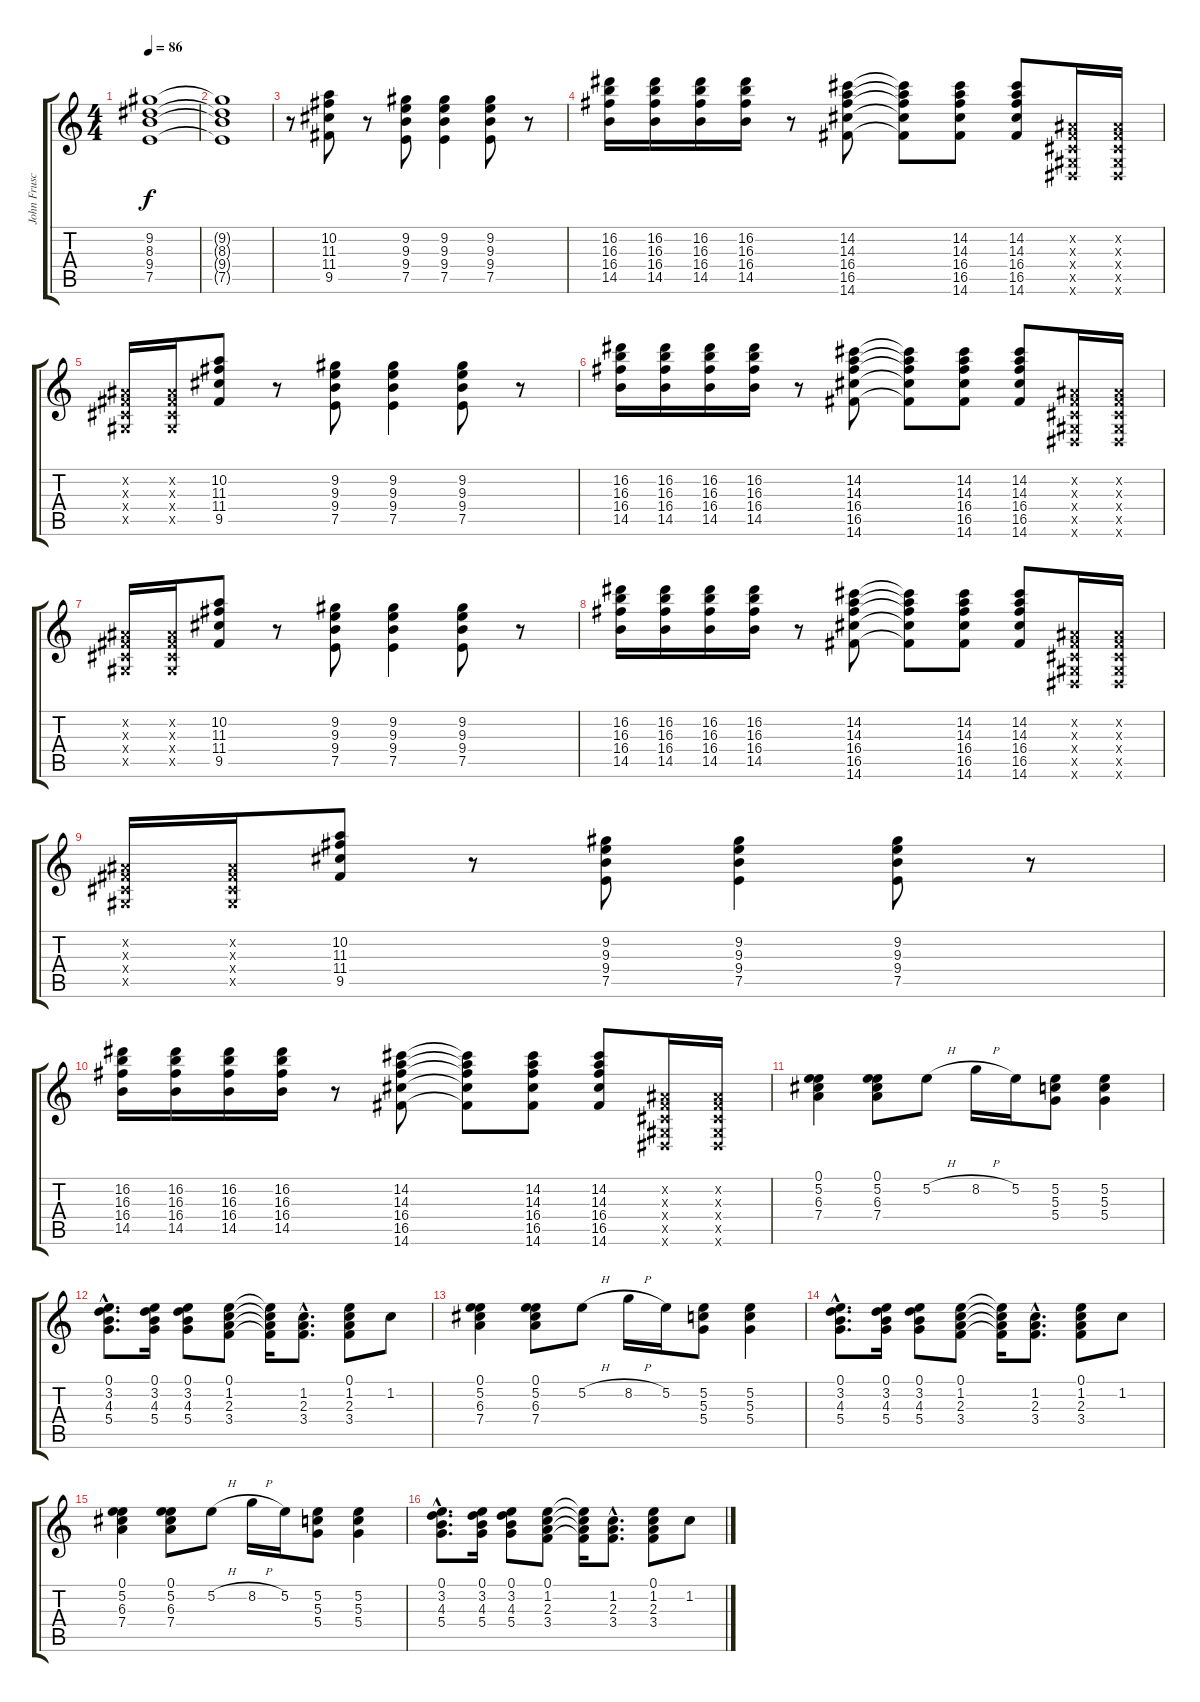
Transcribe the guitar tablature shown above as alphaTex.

\track ("John Frusciante - Guitar" "John Frusc") {instrument electricguitarclean}
\staff {score tabs}
\tuning (E4 B3 G3 D3 A2 E2) {hide}
\ts (4 4)
\tempo 86
\clef g2
\ks c
(9.2 8.3 9.4 7.5).1{dy f} |
(9.2{t} 8.3{t} 9.4{t} 7.5{t}).1 |
r.8 (10.2 11.3 11.4 9.5).8 r.8 (9.2 9.3 9.4 7.5).8 (9.2 9.3 9.4 7.5).4 (9.2 9.3 9.4 7.5).8 r.8 |
(16.2 16.3 16.4 14.5).16 (16.2 16.3 16.4 14.5).16 (16.2 16.3 16.4 14.5).16 (16.2 16.3 16.4 14.5).16 r.8 (14.2 14.3 16.4 16.5 14.6).8 (14.2{t} 14.3{t} 16.4{t} 16.5{t} 14.6{t}).8 (14.2 14.3 16.4 16.5 14.6).8 (14.2 14.3 16.4 16.5 14.6).8 (-1.2{x} -1.3{x} -1.4{x} -1.5{x} -1.6{x}).16 (-1.2{x} -1.3{x} -1.4{x} -1.5{x} -1.6{x}).16 |
(-1.2{x} -1.3{x} -1.4{x} -1.5{x}).16 (-1.2{x} -1.3{x} -1.4{x} -1.5{x}).16 (10.2 11.3 11.4 9.5).8 r.8 (9.2 9.3 9.4 7.5).8 (9.2 9.3 9.4 7.5).4 (9.2 9.3 9.4 7.5).8 r.8 |
(16.2 16.3 16.4 14.5).16 (16.2 16.3 16.4 14.5).16 (16.2 16.3 16.4 14.5).16 (16.2 16.3 16.4 14.5).16 r.8 (14.2 14.3 16.4 16.5 14.6).8 (14.2{t} 14.3{t} 16.4{t} 16.5{t} 14.6{t}).8 (14.2 14.3 16.4 16.5 14.6).8 (14.2 14.3 16.4 16.5 14.6).8 (-1.2{x} -1.3{x} -1.4{x} -1.5{x} -1.6{x}).16 (-1.2{x} -1.3{x} -1.4{x} -1.5{x} -1.6{x}).16 |
(-1.2{x} -1.3{x} -1.4{x} -1.5{x}).16 (-1.2{x} -1.3{x} -1.4{x} -1.5{x}).16 (10.2 11.3 11.4 9.5).8 r.8 (9.2 9.3 9.4 7.5).8 (9.2 9.3 9.4 7.5).4 (9.2 9.3 9.4 7.5).8 r.8 |
(16.2 16.3 16.4 14.5).16 (16.2 16.3 16.4 14.5).16 (16.2 16.3 16.4 14.5).16 (16.2 16.3 16.4 14.5).16 r.8 (14.2 14.3 16.4 16.5 14.6).8 (14.2{t} 14.3{t} 16.4{t} 16.5{t} 14.6{t}).8 (14.2 14.3 16.4 16.5 14.6).8 (14.2 14.3 16.4 16.5 14.6).8 (-1.2{x} -1.3{x} -1.4{x} -1.5{x} -1.6{x}).16 (-1.2{x} -1.3{x} -1.4{x} -1.5{x} -1.6{x}).16 |
(-1.2{x} -1.3{x} -1.4{x} -1.5{x}).16 (-1.2{x} -1.3{x} -1.4{x} -1.5{x}).16 (10.2 11.3 11.4 9.5).8 r.8 (9.2 9.3 9.4 7.5).8 (9.2 9.3 9.4 7.5).4 (9.2 9.3 9.4 7.5).8 r.8 |
(16.2 16.3 16.4 14.5).16 (16.2 16.3 16.4 14.5).16 (16.2 16.3 16.4 14.5).16 (16.2 16.3 16.4 14.5).16 r.8 (14.2 14.3 16.4 16.5 14.6).8 (14.2{t} 14.3{t} 16.4{t} 16.5{t} 14.6{t}).8 (14.2 14.3 16.4 16.5 14.6).8 (14.2 14.3 16.4 16.5 14.6).8 (-1.2{x} -1.3{x} -1.4{x} -1.5{x} -1.6{x}).16 (-1.2{x} -1.3{x} -1.4{x} -1.5{x} -1.6{x}).16 |
(0.1 5.2 6.3 7.4).4 (0.1 5.2 6.3 7.4).8 5.2{h}.8 8.2{h}.16 5.2.16 (5.2 5.3 5.4).8 (5.2 5.3 5.4).4 |
(0.1{hac} 3.2{hac} 4.3{hac} 5.4{hac}).8{d} (0.1 3.2 4.3 5.4).16 (0.1 3.2 4.3 5.4).8 (0.1 1.2 2.3 3.4).8 (0.1{t} 1.2{t} 2.3{t} 3.4{t}).16 (1.2{hac} 2.3{hac} 3.4{hac}).8{d} (0.1 1.2 2.3 3.4).8 1.2.8 |
(0.1 5.2 6.3 7.4).4 (0.1 5.2 6.3 7.4).8 5.2{h}.8 8.2{h}.16 5.2.16 (5.2 5.3 5.4).8 (5.2 5.3 5.4).4 |
(0.1{hac} 3.2{hac} 4.3{hac} 5.4{hac}).8{d} (0.1 3.2 4.3 5.4).16 (0.1 3.2 4.3 5.4).8 (0.1 1.2 2.3 3.4).8 (0.1{t} 1.2{t} 2.3{t} 3.4{t}).16 (1.2{hac} 2.3{hac} 3.4{hac}).8{d} (0.1 1.2 2.3 3.4).8 1.2.8 |
(0.1 5.2 6.3 7.4).4 (0.1 5.2 6.3 7.4).8 5.2{h}.8 8.2{h}.16 5.2.16 (5.2 5.3 5.4).8 (5.2 5.3 5.4).4 |
(0.1{hac} 3.2{hac} 4.3{hac} 5.4{hac}).8{d} (0.1 3.2 4.3 5.4).16 (0.1 3.2 4.3 5.4).8 (0.1 1.2 2.3 3.4).8 (0.1{t} 1.2{t} 2.3{t} 3.4{t}).16 (1.2{hac} 2.3{hac} 3.4{hac}).8{d} (0.1 1.2 2.3 3.4).8 1.2.8
